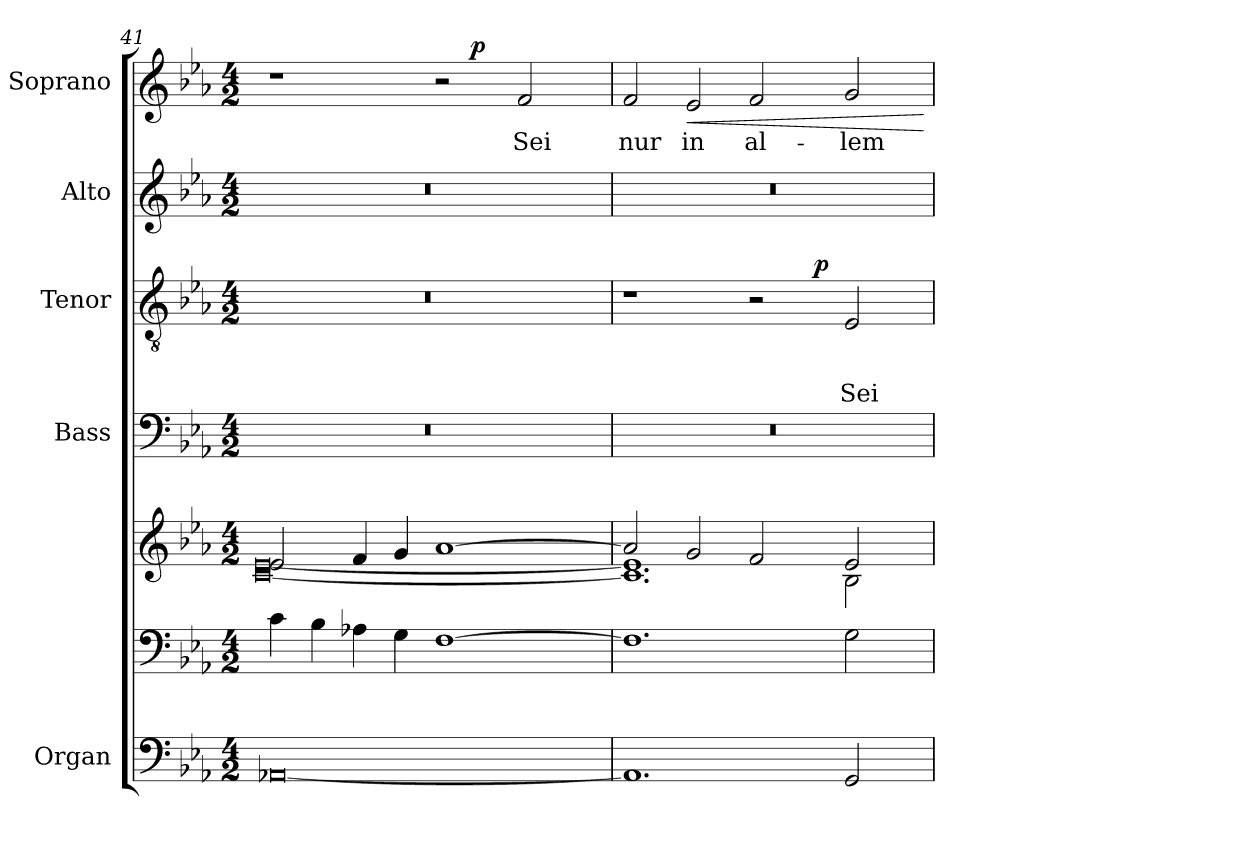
**kern	**kern	**kern	**kern	**kern	**text	**text	**text	**dynam	**kern	**kern	**text	**dynam
*part5	*part5	*part5	*part4	*part3	*part3	*part3	*part3	*part3	*part2	*part1	*part1	*part1
*staff7	*staff6	*staff5	*staff4	*staff3	*staff3	*staff3	*staff3	*staff3	*staff2	*staff1	*staff1	*staff1
*I"Organ	*	*	*I"Bass	*I"Tenor	*	*	*	*	*I"Alto	*I"Soprano	*	*
*	*	*	*	*	*	*	*	*	*	*I'Pno	*	*
*clefF4	*clefF4	*clefG2	*clefF4	*clefGv2	*	*	*	*	*clefG2	*clefG2	*	*
*k[b-e-a-]	*k[b-e-a-]	*k[b-e-a-]	*k[b-e-a-]	*k[b-e-a-]	*	*	*	*	*k[b-e-a-]	*k[b-e-a-]	*	*
*E-:	*E-:	*E-:	*E-:	*E-:	*	*	*	*	*E-:	*E-:	*	*
*M4/2	*M4/2	*M4/2	*M4/2	*M4/2	*	*	*	*	*M4/2	*M4/2	*	*
=41	=41	=41	=41	=41	=41	=41	=41	=41	=41	=41	=41	=41
*	*	*^	*	*	*	*	*	*	*	*^	*	*
[0AA-X	4c\	2e-/	[<0c [<0e-	0r	0r	.	.	.	.	0r	1r	1ryy	.	.
.	4B-\	.	.	.	.	.	.	.	.	.	.	.	.	.
.	4A-X\	4f/	.	.	.	.	.	.	.	.	.	.	.	.
.	4G\	4g/	.	.	.	.	.	.	.	.	.	.	.	.
.	[1F	[>1a-	.	.	.	.	.	.	.	.	2r	8.ryy	.	.
!	!	!	!	!	!	!	!	!	!	!	!	!	!	!LO:DY:a
.	.	.	.	.	.	.	.	.	.	.	.	2ryy	.	p
.	.	.	.	.	.	.	.	.	.	.	2f/	.	Sei	.
.	.	.	.	.	.	.	.	.	.	.	.	4ryy	.	.
.	.	.	.	.	.	.	.	.	.	.	.	16ryy	.	.
*	*	*	*	*	*	*	*	*	*	*	*v	*v	*	*
=42	=42	=42	=42	=42	=42	=42	=42	=42	=42	=42	=42	=42	=42
*	*	*	*	*	*^	*	*	*	*	*	*	*	*
1.AA-]	1.F]	2a-/]	1.c] 1.e-]	0r	1r	1ryy	.	.	.	.	0r	2f/	nur	.
!	!	!	!	!	!	!	!	!	!	!	!	!	!	!LO:HP:b
.	.	2g/	.	.	.	.	.	.	.	.	.	2e-/	in	<
.	.	2f/	.	.	2r	4ryy	.	.	.	.	.	2f/	al-	.
.	.	.	.	.	.	16.ryy	.	.	.	.	.	.	.	.
!	!	!	!	!	!	!	!	!	!	!LO:DY:a	!	!	!	!
.	.	.	.	.	.	2ryy	.	.	.	p	.	.	.	.
2GG/	2G\	2e-/	2B-\	.	2E-/	.	.	.	Sei	.	.	2g/	-lem	.
.	.	.	.	.	.	8ryy	.	.	.	.	.	.	.	.
.	.	.	.	.	.	32ryy	.	.	.	.	.	.	.	.
*	*	*v	*v	*	*	*	*	*	*	*	*	*	*	*
.	.	.	.	.	.	.	.	.	.	.	.	.	[
*	*	*	*	*v	*v	*	*	*	*	*	*	*	*
=	=	=	=	=	=	=	=	=	=	=	=	=
*-	*-	*-	*-	*-	*-	*-	*-	*-	*-	*-	*-	*-
